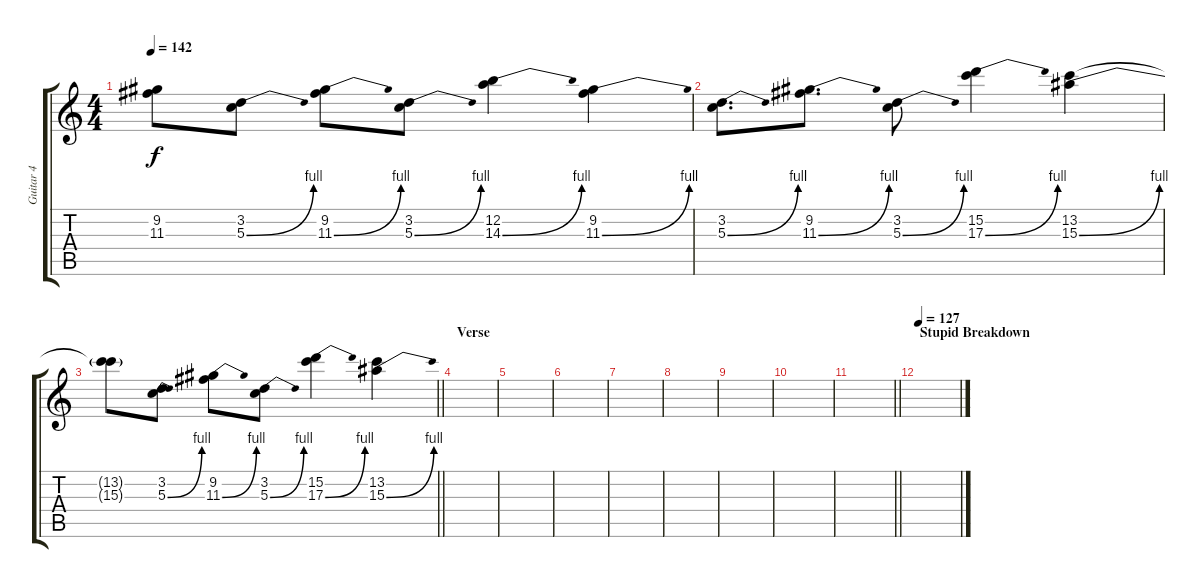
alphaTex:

\track ("Guitar 4" "Guitar 4") {instrument overdrivenguitar}
\staff {score tabs}
\tuning (E4 B3 G3 D3 A2 D2) {hide}
\ts (4 4)
\tempo 142
\clef g2
\ks c
(9.2{t} 11.3{t}).8{dy f} (3.2 5.3{be (bend 0 0 60 4)}).8 (9.2 11.3{be (bend 0 0 60 4)}).8 (3.2 5.3{be (bend 0 0 60 4)}).8 (12.2 14.3{be (bend 0 0 60 4)}).4 (9.2 11.3{be (bend 0 0 60 4)}).4 |
(3.2 5.3{be (bend 0 0 60 4)}).8{d} (9.2 11.3{be (bend 0 0 60 4)}).8{d} (3.2 5.3{be (bend 0 0 60 4)}).8 (15.2 17.3{be (bend 0 0 60 4)}).4 (13.2 15.3{be (bend 0 0 60 4)}).4 |
\barLineRight lightlight
(13.2{t} 15.3{t}).8 (3.2 5.3{be (bend 0 0 60 4)}).8 (9.2 11.3{be (bend 0 0 60 4)}).8 (3.2 5.3{be (bend 0 0 60 4)}).8 (15.2 17.3{be (bend 0 0 60 4)}).4 (13.2 15.3{be (bend 0 0 60 4)}).4 |
\section ("" "Verse")
|
|
|
|
|
|
|
\barLineRight lightlight
|
\section ("" "Stupid Breakdown")
\tempo 127
